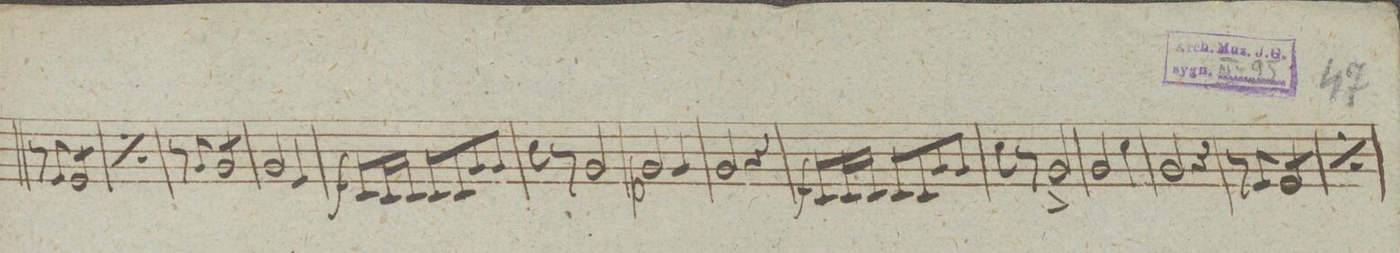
**kern	**dynam
*I"Corno 2do in C:	*
*clefG2	*
*k[]	*
*met(c)	*
*M3/4	*
8r	.
8e/	.
*tremolo	*
8e/L	.
8e/	.
8e/	.
8e/J	.
*Xtremolo	*
=37	=37
*rep	*
8r	.
8e/	.
*tremolo	*
8e/L	.
8e/	.
8e/	.
8e/J	.
*Xrep	*
*Xtremolo	*
=38	=38
2.ryy	.
=39	=39
8r	.
8g/	.
*tremolo	*
8g/L	.
8g/	.
8g/	.
8g/J	.
*Xtremolo	*
=40	=40
2g/	.
4e/	.
=41	=41
8c/L	f
16c/L	.
16c/JJ	.
8c/L	.
8c/	.
8g/	.
8g/J	.
=42	=42
8cc\	.
8r	.
2g/	.
=43	=43
2g/	p
4g/	.
=44	=44
2g/	.
4r	.
=45	=45
8c/L	f
16c/L	.
16c/JJ	.
8c/L	.
8c/	.
8g/	.
8g/J	.
=46	=46
8cc\	.
8r	.
2g/	>
.	]
=47	=47
2g/	.
4cc\	.
=48	=48
2g/	.
4r	.
=49	=49
8r	.
8e/	.
*tremolo	*
8e/L	.
8e/	.
8e/	.
8e/J	.
*Xtremolo	*
=50	=50
*rep	*
8r	.
8e/	.
*tremolo	*
8e/L	.
8e/	.
8e/	.
8e/J	.
*Xrep	*
*Xtremolo	*
=51	=51
*-	*-
